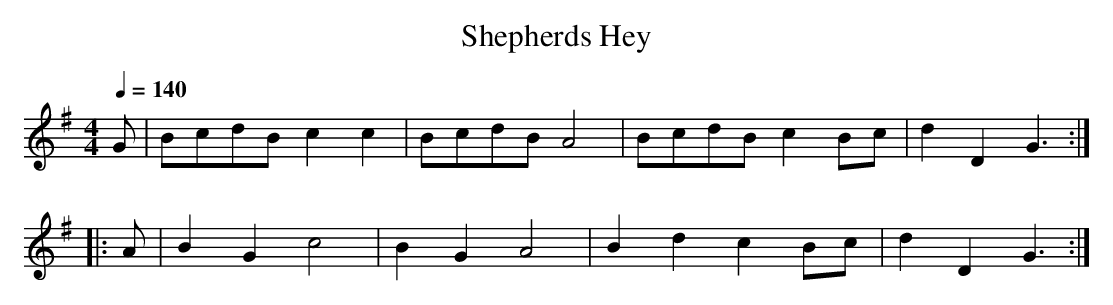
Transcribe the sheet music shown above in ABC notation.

X:1
T:Shepherds Hey
Q:1/4=140
M:4/4
L:1/8
K:G
G|BcdB c2c2|BcdB A4|BcdB c2Bc|d2D2G3:|
|:A|B2G2c4|B2G2A4|B2d2c2Bc|d2D2G3:|
